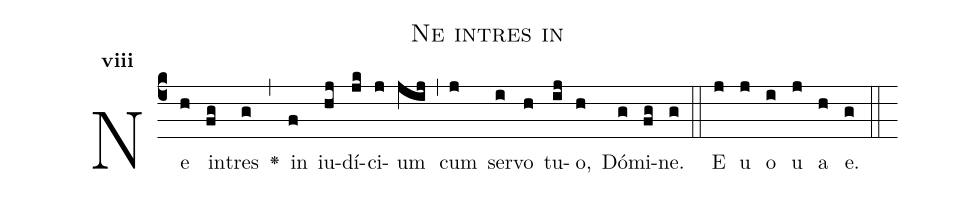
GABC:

name:Ne intres in;
office-part:Antiphona;
mode:8;
%%
initial-style: 1;
name: Ne intres in;
book: Antiphonae & Responsoria/Tomus III, p. 115;
occasion: In Feriis III;
office-part: Completorium Ant 1;
user-notes: ;
commentary: ;
annotation: 8g;
centering-scheme: english;
fontsize: 12;
font: OFLSortsMillGoudy;
height: 11;
width: 4.5;
%%
(c4)Ne(h) in(fg)tres(g) <v>\greheightstar</v>(,) in(f) iu(hj)dí(jk)ci(j)um(jij) (,) cum(j) ser(i)vo(h) tu(ij)o,(h) Dó(g)mi(fg)ne.(g) (::)
E(j) u(j) o(i) u(j) a(h) e.(g) (::)
